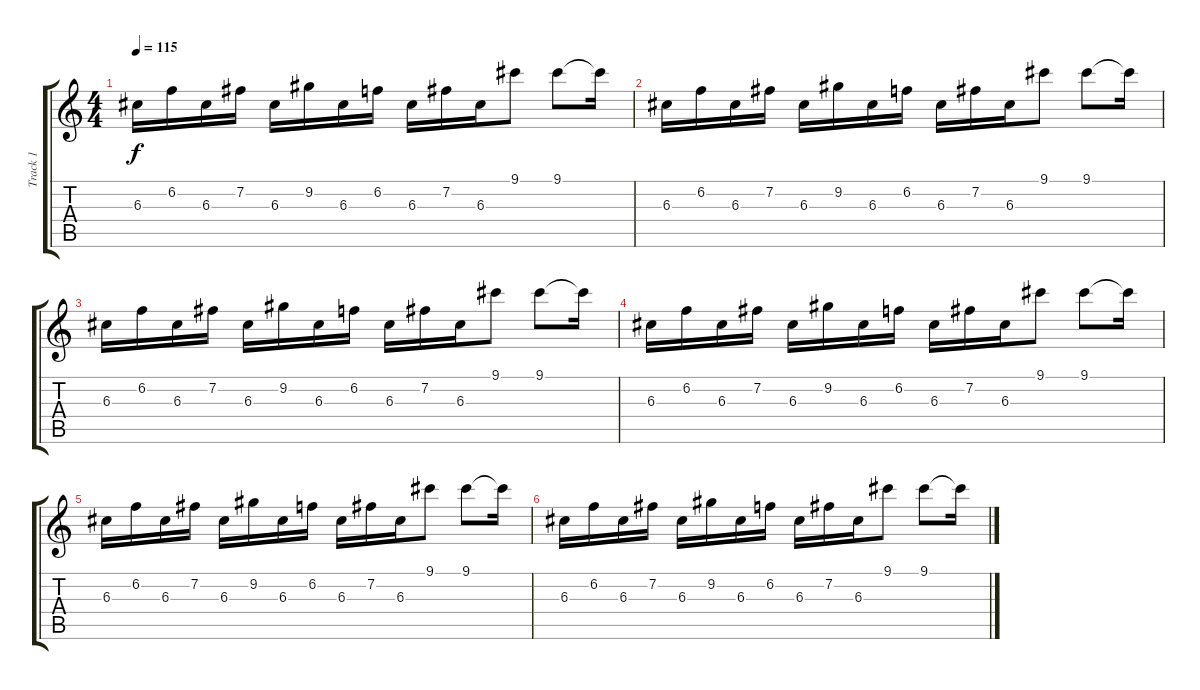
\track ("Track 1" "Track 1") {instrument overdrivenguitar}
\staff {score tabs}
\tuning (E4 B3 G3 D3 A2 E2) {hide}
\ts (4 4)
\tempo 115
\clef g2
\ks c
6.3.16{dy f volume 12} 6.2.16 6.3.16 7.2.16 6.3.16 9.2.16 6.3.16 6.2.16 6.3.16 7.2.16 6.3.16 9.1.8 9.1.8 9.1{t}.16 |
6.3.16{volume 12} 6.2.16 6.3.16 7.2.16 6.3.16 9.2.16 6.3.16 6.2.16 6.3.16 7.2.16 6.3.16 9.1.8 9.1.8 9.1{t}.16 |
6.3.16{volume 12} 6.2.16 6.3.16 7.2.16 6.3.16 9.2.16 6.3.16 6.2.16 6.3.16 7.2.16 6.3.16 9.1.8 9.1.8 9.1{t}.16 |
6.3.16{volume 12} 6.2.16 6.3.16 7.2.16 6.3.16 9.2.16 6.3.16 6.2.16 6.3.16 7.2.16 6.3.16 9.1.8 9.1.8 9.1{t}.16 |
6.3.16{volume 12} 6.2.16 6.3.16 7.2.16 6.3.16 9.2.16 6.3.16 6.2.16 6.3.16 7.2.16 6.3.16 9.1.8 9.1.8 9.1{t}.16 |
6.3.16{volume 12} 6.2.16 6.3.16 7.2.16 6.3.16 9.2.16 6.3.16 6.2.16 6.3.16 7.2.16 6.3.16 9.1.8 9.1.8 9.1{t}.16
